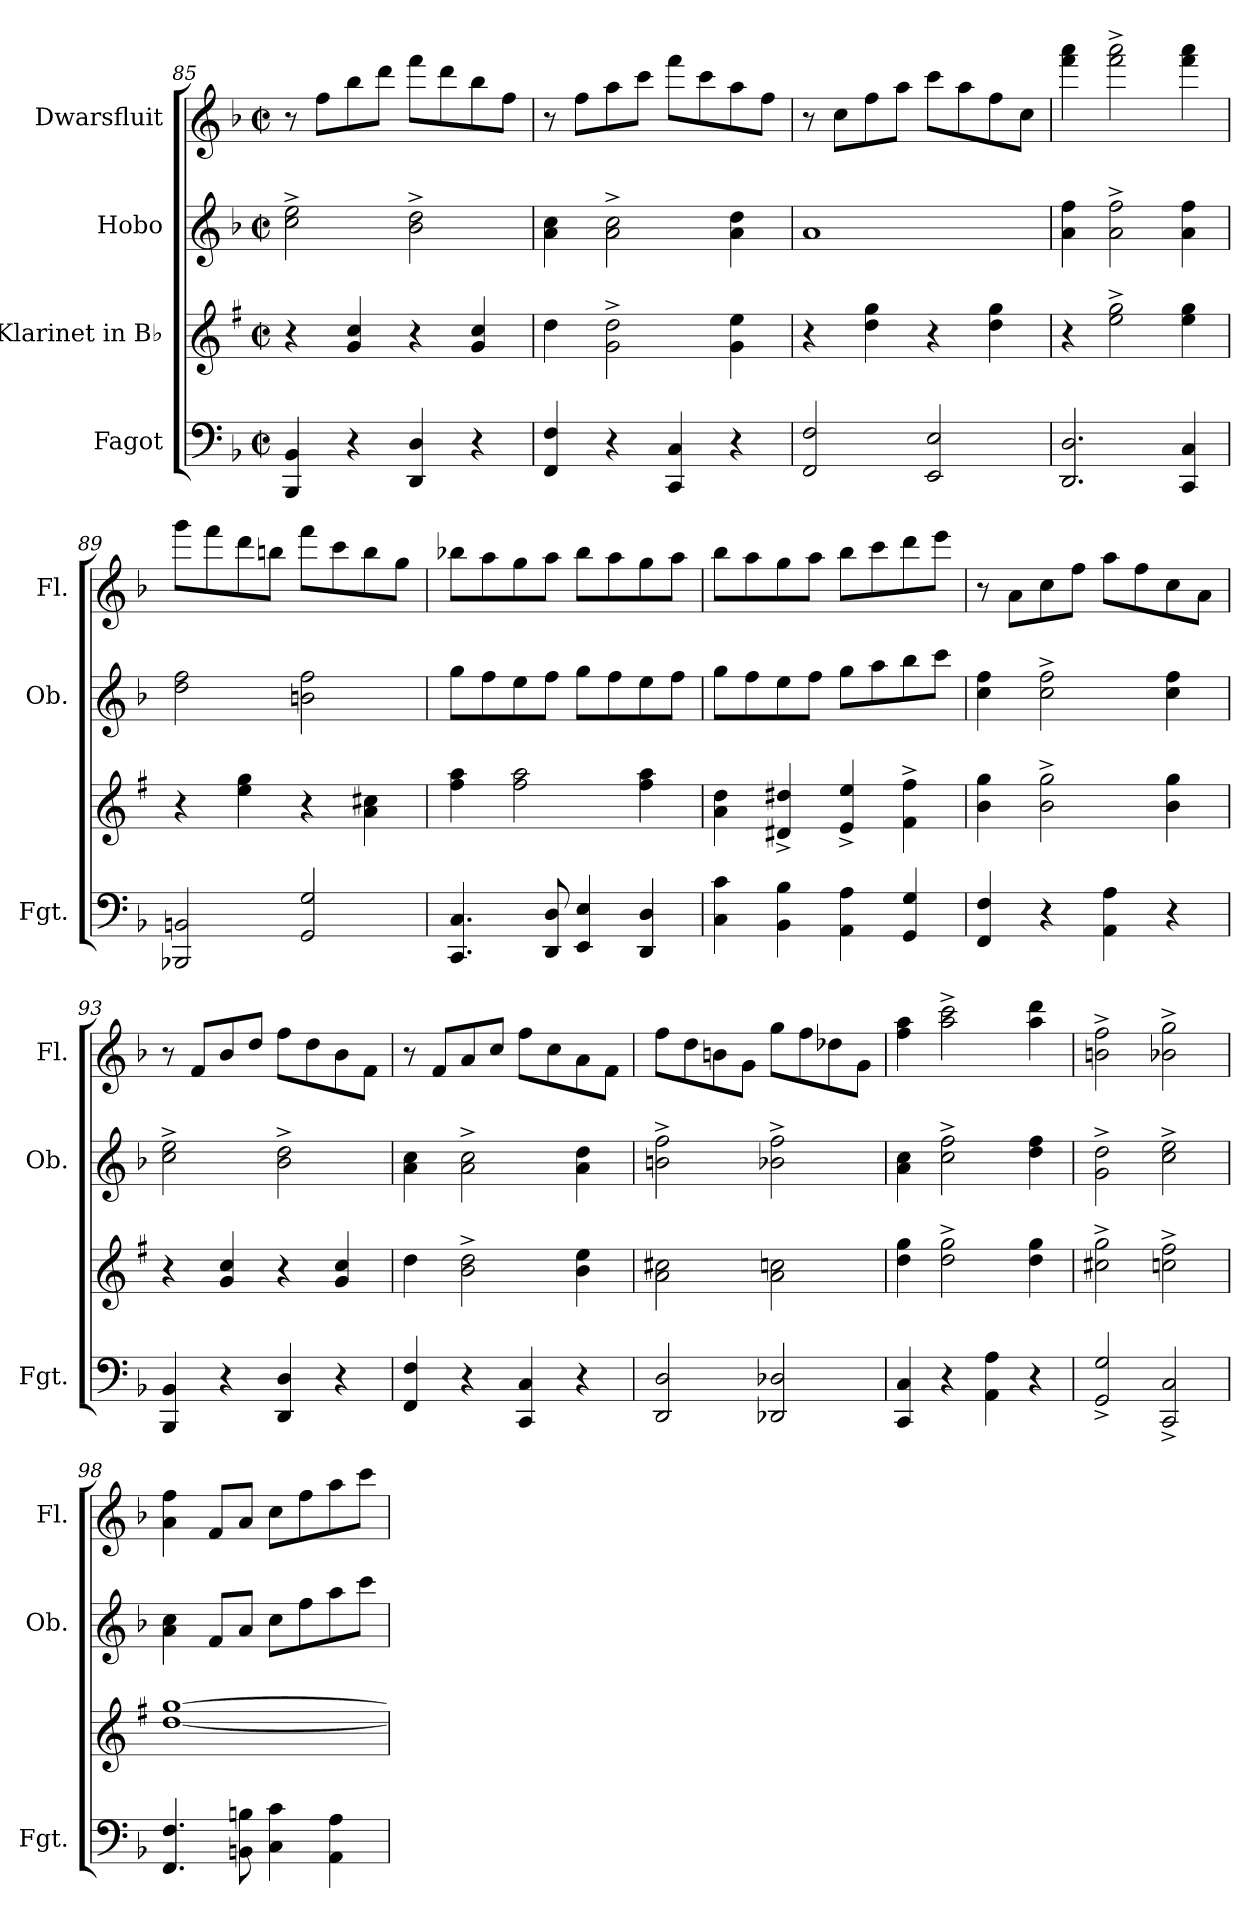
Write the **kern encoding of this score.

**kern	**kern	**kern	**kern
*part4	*part3	*part2	*part1
*staff4	*staff3	*staff2	*staff1
*I"Fagot	*I"Klarinet in B♭	*I"Hobo	*I"Dwarsfluit
*I'Fgt.	*	*I'Ob.	*I'Fl.
*clefF4	*clefG2	*clefG2	*clefG2
*	*ITrd1c2	*	*
*k[b-]	*k[b-]	*k[b-]	*k[b-]
*M2/2	*M2/2	*M2/2	*M2/2
*met(c|)	*met(c|)	*met(c|)	*met(c|)
=85	=85	=85	=85
4BBB-/ 4BB-/	4r	2cc\^ 2ee\^	8r
.	.	.	8ff\L
4r	4f/ 4b-/	.	8bb-\
.	.	.	8ddd\J
4DD/ 4D/	4r	2b-\^ 2dd\^	8fff\L
.	.	.	8ddd\
4r	4f/ 4b-/	.	8bb-\
.	.	.	8ff\J
=86	=86	=86	=86
4FF/ 4F/	4cc\	4a\ 4cc\	8r
.	.	.	8ff\L
4r	2f\^ 2cc\^	2a\^ 2cc\^	8aa\
.	.	.	8ccc\J
4CC/ 4C/	.	.	8fff\L
.	.	.	8ccc\
4r	4f\ 4dd\	4a\ 4dd\	8aa\
.	.	.	8ff\J
=87	=87	=87	=87
2FF/ 2F/	4r	1a	8r
.	.	.	8cc\L
.	4cc\ 4ff\	.	8ff\
.	.	.	8aa\J
2EE/ 2E/	4r	.	8ccc\L
.	.	.	8aa\
.	4cc\ 4ff\	.	8ff\
.	.	.	8cc\J
!!LO:PB:g=z
=88	=88	=88	=88
2.DD/ 2.D/	4r	4a\ 4ff\	4fff\ 4aaa\
.	2dd\^ 2ff\^	2a\^ 2ff\^	2fff\^ 2aaa\^
4CC/ 4C/	4dd\ 4ff\	4a\ 4ff\	4fff\ 4aaa\
=89	=89	=89	=89
2BBB-X/ 2BBn/	4r	2dd\ 2ff\	8ggg\L
.	.	.	8fff\
.	4dd\ 4ff\	.	8ddd\
.	.	.	8bbn\J
2GG/ 2G/	4r	2bn\ 2ff\	8fff\L
.	.	.	8ccc\
.	4g\ 4bn\	.	8bb\
.	.	.	8gg\J
=90	=90	=90	=90
4.CC/ 4.C/	4ee\ 4gg\	8gg\L	8bb-X\L
.	.	8ff\	8aa\
.	2ee\ 2gg\	8ee\	8gg\
8DD/ 8D/	.	8ff\J	8aa\J
4EE/ 4E/	.	8gg\L	8bb-\L
.	.	8ff\	8aa\
4DD/ 4D/	4ee\ 4gg\	8ee\	8gg\
.	.	8ff\J	8aa\J
=91	=91	=91	=91
4C\ 4c\	4g\ 4cc\	8gg\L	8bb-\L
.	.	8ff\	8aa\
4BB-\ 4B-\	4c#X/^ 4cc#X/^	8ee\	8gg\
.	.	8ff\J	8aa\J
4AA\ 4A\	4d/^ 4dd/^	8gg\L	8bb-\L
.	.	8aa\	8ccc\
4GG/ 4G/	4e\^ 4ee\^	8bb-\	8ddd\
.	.	8ccc\J	8eee\J
!!LO:LB:g=z
=92	=92	=92	=92
4FF/ 4F/	4a\ 4ff\	4cc\ 4ff\	8r
.	.	.	8a\L
4r	2a\^ 2ff\^	2cc\^ 2ff\^	8cc\
.	.	.	8ff\J
4AA\ 4A\	.	.	8aa\L
.	.	.	8ff\
4r	4a\ 4ff\	4cc\ 4ff\	8cc\
.	.	.	8a\J
=93	=93	=93	=93
4BBB-/ 4BB-/	4r	2cc\^ 2ee\^	8r
.	.	.	8f/L
4r	4f/ 4b-/	.	8b-/
.	.	.	8dd/J
4DD/ 4D/	4r	2b-\^ 2dd\^	8ff\L
.	.	.	8dd\
4r	4f/ 4b-/	.	8b-\
.	.	.	8f\J
=94	=94	=94	=94
4FF/ 4F/	4cc\	4a\ 4cc\	8r
.	.	.	8f/L
4r	2a\^ 2cc\^	2a\^ 2cc\^	8a/
.	.	.	8cc/J
4CC/ 4C/	.	.	8ff\L
.	.	.	8cc\
4r	4a\ 4dd\	4a\ 4dd\	8a\
.	.	.	8f\J
=95	=95	=95	=95
2DD/ 2D/	2g\ 2bn\	2bn\^ 2ff\^	8ff\L
.	.	.	8dd\
.	.	.	8bn\
.	.	.	8g\J
2DD-X/ 2D-X/	2g\ 2b-X\	2b-X\^ 2ff\^	8gg\L
.	.	.	8ff\
.	.	.	8dd-X\
.	.	.	8g\J
=96	=96	=96	=96
4CC/ 4C/	4cc\ 4ff\	4a\ 4cc\	4ff\ 4aa\
4r	2cc\^ 2ff\^	2cc\^ 2ff\^	2aa\^ 2ccc\^
4AA\ 4A\	.	.	.
4r	4cc\ 4ff\	4dd\ 4ff\	4aa\ 4ddd\
!!LO:LB:g=z
=97	=97	=97	=97
2GG/^ 2G/^	2bn\^ 2ff\^	2g\^ 2dd\^	2bn\^ 2ff\^
2CC/^ 2C/^	2b-X\^ 2ee\^	2cc\^ 2ee\^	2b-X\^ 2gg\^
=98	=98	=98	=98
4.FF/ 4.F/	[1cc [1ff	4a\ 4cc\	4a\ 4ff\
.	.	8f/L	8f/L
8BBn\ 8Bn\	.	8a/J	8a/J
4C\ 4c\	.	8cc\L	8cc\L
.	.	8ff\	8ff\
4AA\ 4A\	.	8aa\	8aa\
.	.	8ccc\J	8ccc\J
=	=	=	=
*-	*-	*-	*-
